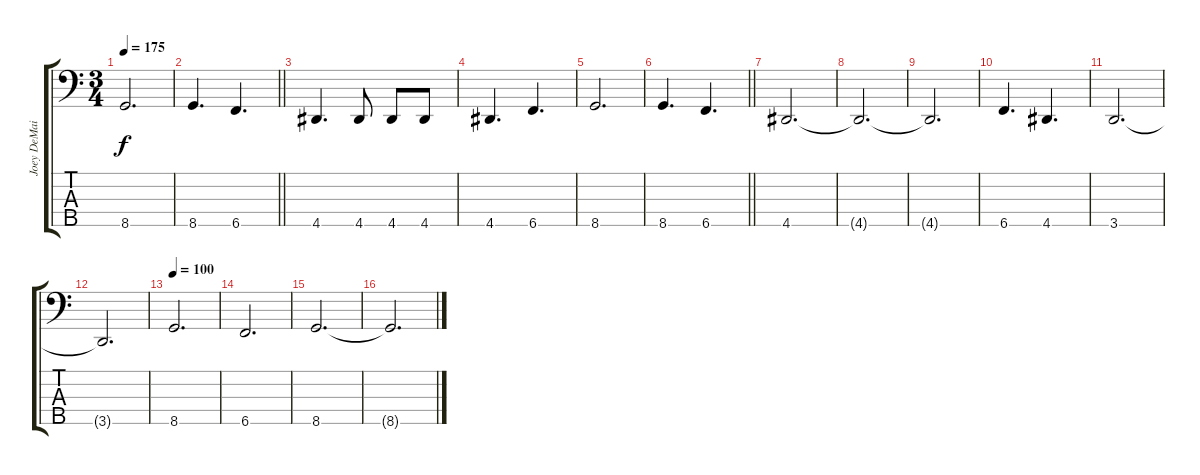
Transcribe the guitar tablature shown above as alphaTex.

\track ("Joey DeMaio" "Joey DeMai") {instrument electricbasspick}
\staff {score tabs}
\tuning (G2 D2 A1 E1 B0) {hide}
\ts (3 4)
\tempo 175
\clef f4
\ks c
8.5.2{d dy f} |
\barLineRight lightlight
8.5.4{d} 6.5.4{d} |
4.5.4{d} 4.5.8 4.5.8 4.5.8 |
4.5.4{d} 6.5.4{d} |
8.5.2{d} |
\barLineRight lightlight
8.5.4{d} 6.5.4{d} |
4.5.2{d} |
4.5{t}.2{d} |
4.5{t}.2{d} |
6.5.4{d} 4.5.4{d} |
3.5.2{d} |
3.5{t}.2{d} |
\tempo 100
8.5.2{d} |
6.5.2{d} |
8.5.2{d} |
8.5{t}.2{d}
